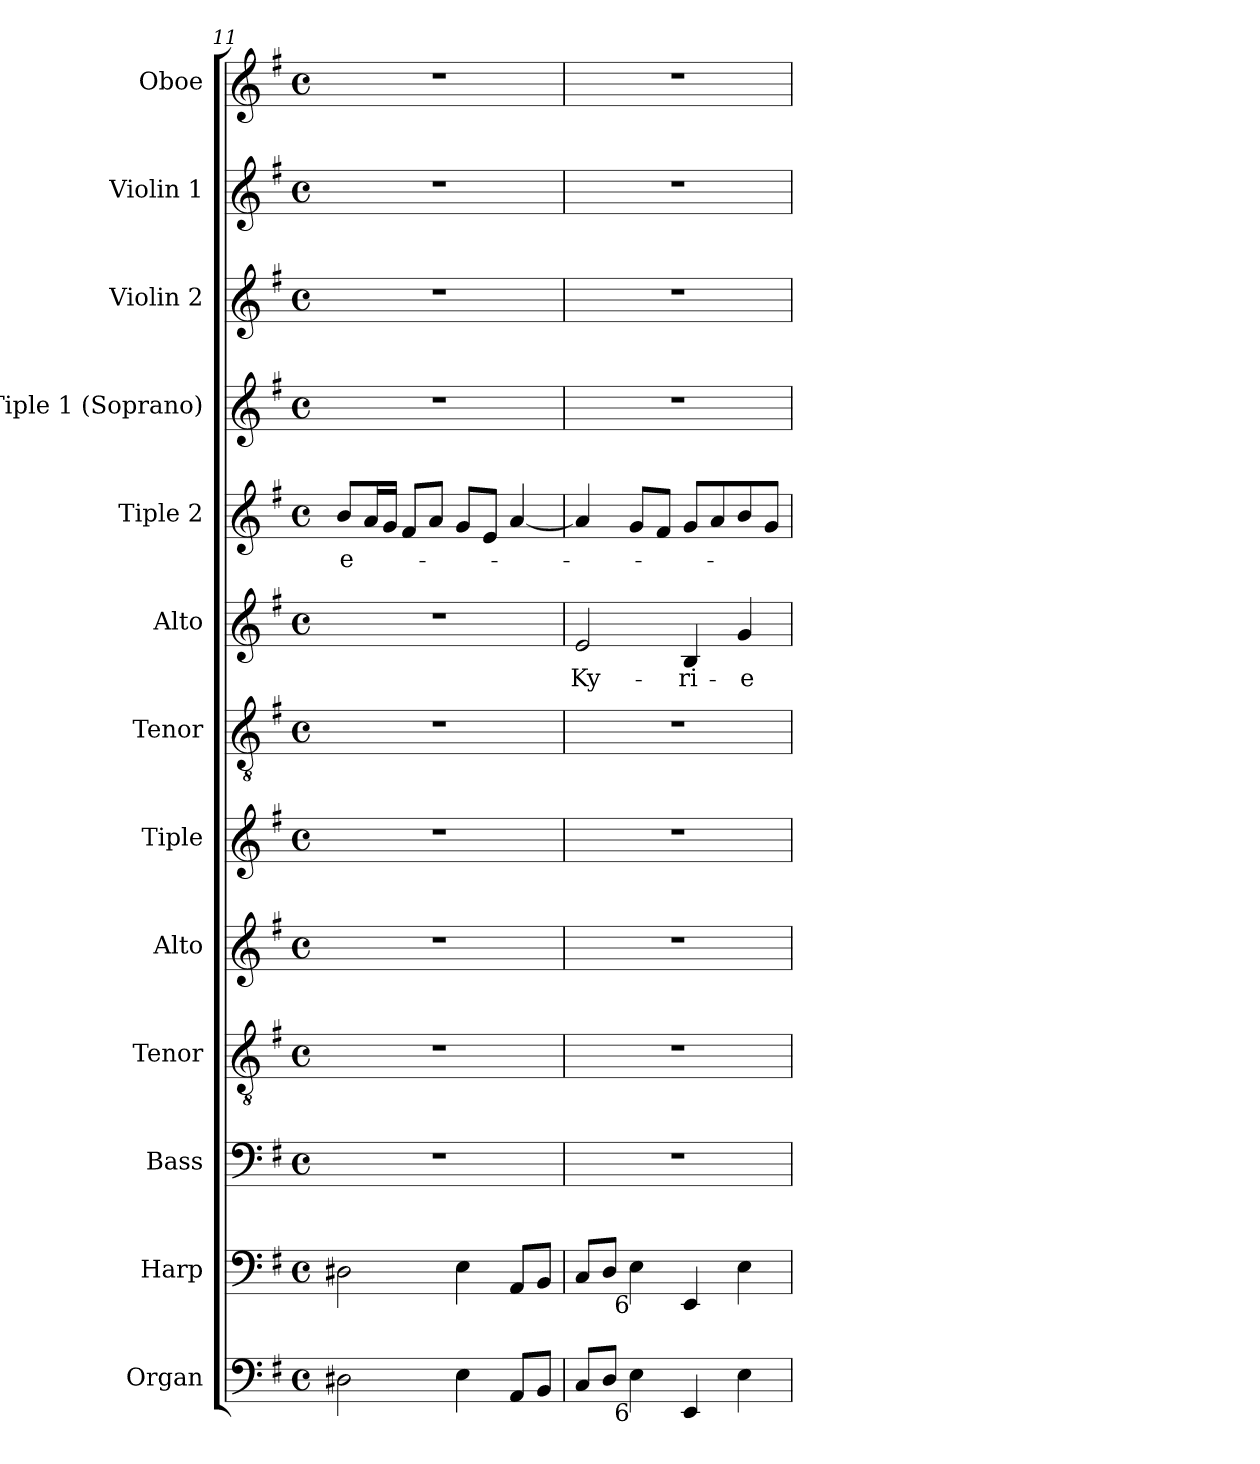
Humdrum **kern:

**kern	**kern	**kern	**kern	**kern	**kern	**kern	**kern	**text	**kern	**text	**kern	**kern	**kern	**kern
*part13	*part12	*part11	*part10	*part9	*part8	*part7	*part6	*part6	*part5	*part5	*part4	*part3	*part2	*part1
*staff13	*staff12	*staff11	*staff10	*staff9	*staff8	*staff7	*staff6	*staff6	*staff5	*staff5	*staff4	*staff3	*staff2	*staff1
*I"Organ	*I"Harp	*I"Bass	*I"Tenor	*I"Alto	*I"Tiple	*I"Tenor	*I"Alto	*	*I"Tiple 2	*	*I"Tiple 1 (Soprano)	*I"Violin 2	*I"Violin 1	*I"Oboe
*I'Org.	*I'Hp.	*I'B.	*I'T.	*I'A.	*	*I'T.	*I'A.	*	*	*	*I'S1.	*I'Vln. 2	*I'Vln. 1	*I'Ob.
*clefF4	*clefF4	*clefF4	*clefGv2	*clefG2	*clefG2	*clefGv2	*clefG2	*	*clefG2	*	*clefG2	*clefG2	*clefG2	*clefG2
*	*	*	*ITrd7c12	*	*	*ITrd7c12	*	*	*	*	*	*	*	*
*k[f#]	*k[f#]	*k[f#]	*k[f#]	*k[f#]	*k[f#]	*k[f#]	*k[f#]	*	*k[f#]	*	*k[f#]	*k[f#]	*k[f#]	*k[f#]
*G:	*G:	*G:	*G:	*G:	*G:	*G:	*G:	*	*G:	*	*G:	*G:	*G:	*G:
*M4/4	*M4/4	*M4/4	*M4/4	*M4/4	*M4/4	*M4/4	*M4/4	*	*M4/4	*	*M4/4	*M4/4	*M4/4	*M4/4
*met(c)	*met(c)	*met(c)	*met(c)	*met(c)	*met(c)	*met(c)	*met(c)	*	*met(c)	*	*met(c)	*met(c)	*met(c)	*met(c)
=11	=11	=11	=11	=11	=11	=11	=11	=11	=11	=11	=11	=11	=11	=11
!	!	!	!	!	!	!	!	!	!	!LO:LY:b:color=#000000	!	!	!	!
2D#Xi\	2D#Xi\	1r	1r	1r	1r	1r	1r	.	8bi/L	e-	1r	1r	1r	1r
.	.	.	.	.	.	.	.	.	16ai/L	.	.	.	.	.
.	.	.	.	.	.	.	.	.	16gi/JJ	.	.	.	.	.
.	.	.	.	.	.	.	.	.	8f#i/L	.	.	.	.	.
.	.	.	.	.	.	.	.	.	8ai/J	.	.	.	.	.
4Ei\	4Ei\	.	.	.	.	.	.	.	8gi/L	.	.	.	.	.
.	.	.	.	.	.	.	.	.	8ei/J	.	.	.	.	.
8AAi/L	8AAi/L	.	.	.	.	.	.	.	[4ai/	.	.	.	.	.
8BBi/J	8BBi/J	.	.	.	.	.	.	.	.	.	.	.	.	.
=12	=12	=12	=12	=12	=12	=12	=12	=12	=12	=12	=12	=12	=12	=12
!	!	!	!	!	!	!	!	!LO:LY:b:color=#000000	!	!	!	!	!	!
8Ci/L	8Ci/L	1r	1r	1r	1r	1r	2ei/	Ky-	4ai/]	.	1r	1r	1r	1r
8Di/J	8Di/J	.	.	.	.	.	.	.	.	.	.	.	.	.
!	!LO:TX:b:rj:t=6	!	!	!	!	!	!	!	!	!	!	!	!	!
!LO:TX:b:rj:t=6	!	!	!	!	!	!	!	!	!	!	!	!	!	!
4Ei\	4Ei\	.	.	.	.	.	.	.	8gi/L	.	.	.	.	.
.	.	.	.	.	.	.	.	.	8f#i/J	.	.	.	.	.
!	!	!	!	!	!	!	!	!LO:LY:b:color=#000000	!	!	!	!	!	!
4EEi/	4EEi/	.	.	.	.	.	4Bi/	-ri-	8gi/L	.	.	.	.	.
.	.	.	.	.	.	.	.	.	8ai/	.	.	.	.	.
!	!	!	!	!	!	!	!	!LO:LY:b:color=#000000	!	!	!	!	!	!
4Ei\	4Ei\	.	.	.	.	.	4gi/	-e	8bi/	.	.	.	.	.
.	.	.	.	.	.	.	.	.	8gi/J	.	.	.	.	.
=	=	=	=	=	=	=	=	=	=	=	=	=	=	=
*-	*-	*-	*-	*-	*-	*-	*-	*-	*-	*-	*-	*-	*-	*-
